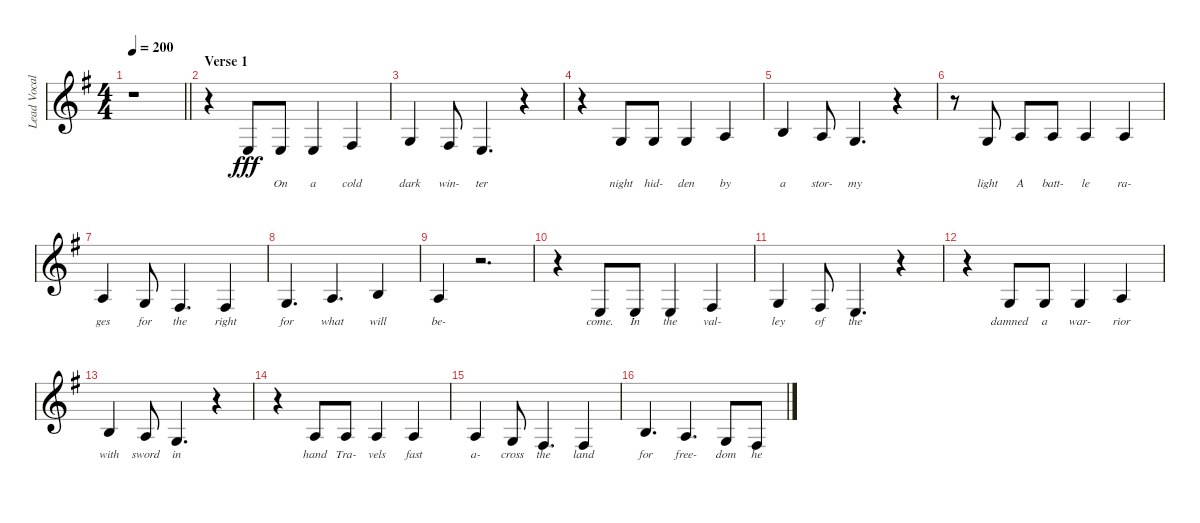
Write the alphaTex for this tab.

\track ("Lead Vocals" "Lead Vocal") {instrument lead2sawtooth}
\staff {score}
\tuning (E4 B3 G3 D3 A2 E2) {hide}
\ts (4 4)
\tempo 200
\clef g2
\barLineRight lightlight
\ks g
r.1{dy fff} |
\section ("" "Verse 1")
r.4 2.4.8{lyrics (0 "") lyrics (1 "") lyrics (2 "") lyrics (3 "") lyrics (4 "")} 2.4.8{lyrics (0 "On") lyrics (1 "") lyrics (2 "") lyrics (3 "") lyrics (4 "")} 2.4.4{lyrics (0 "a") lyrics (1 "") lyrics (2 "") lyrics (3 "") lyrics (4 "")} 4.4.4{lyrics (0 "cold") lyrics (1 "") lyrics (2 "") lyrics (3 "") lyrics (4 "")} |
5.4.4{lyrics (0 "dark") lyrics (1 "") lyrics (2 "") lyrics (3 "") lyrics (4 "")} 4.4.8{lyrics (0 "win-") lyrics (1 "") lyrics (2 "") lyrics (3 "") lyrics (4 "")} 2.4.4{d lyrics (0 "ter") lyrics (1 "") lyrics (2 "") lyrics (3 "") lyrics (4 "")} r.4 |
r.4 0.3.8{lyrics (0 "night") lyrics (1 "") lyrics (2 "") lyrics (3 "") lyrics (4 "")} 0.3.8{lyrics (0 "hid-") lyrics (1 "") lyrics (2 "") lyrics (3 "") lyrics (4 "")} 0.3.4{lyrics (0 "den") lyrics (1 "") lyrics (2 "") lyrics (3 "") lyrics (4 "")} 2.3.4{lyrics (0 "by") lyrics (1 "") lyrics (2 "") lyrics (3 "") lyrics (4 "")} |
4.3.4{lyrics (0 "a") lyrics (1 "") lyrics (2 "") lyrics (3 "") lyrics (4 "")} 2.3.8{lyrics (0 "stor-") lyrics (1 "") lyrics (2 "") lyrics (3 "") lyrics (4 "")} 0.3.4{d lyrics (0 "my") lyrics (1 "") lyrics (2 "") lyrics (3 "") lyrics (4 "")} r.4 |
r.8 0.3.8{lyrics (0 "light") lyrics (1 "") lyrics (2 "") lyrics (3 "") lyrics (4 "")} 2.3.8{lyrics (0 "A") lyrics (1 "") lyrics (2 "") lyrics (3 "") lyrics (4 "")} 2.3.8{lyrics (0 "batt-") lyrics (1 "") lyrics (2 "") lyrics (3 "") lyrics (4 "")} 2.3.4{lyrics (0 "le") lyrics (1 "") lyrics (2 "") lyrics (3 "") lyrics (4 "")} 2.3.4{lyrics (0 "ra-") lyrics (1 "") lyrics (2 "") lyrics (3 "") lyrics (4 "")} |
2.3.4{lyrics (0 "ges") lyrics (1 "") lyrics (2 "") lyrics (3 "") lyrics (4 "")} 0.3.8{lyrics (0 "for") lyrics (1 "") lyrics (2 "") lyrics (3 "") lyrics (4 "")} 4.4.4{d lyrics (0 "the") lyrics (1 "") lyrics (2 "") lyrics (3 "") lyrics (4 "")} 4.4.4{lyrics (0 "right") lyrics (1 "") lyrics (2 "") lyrics (3 "") lyrics (4 "")} |
0.3.4{d lyrics (0 "for") lyrics (1 "") lyrics (2 "") lyrics (3 "") lyrics (4 "")} 2.3.4{d lyrics (0 "what") lyrics (1 "") lyrics (2 "") lyrics (3 "") lyrics (4 "")} 4.3.4{lyrics (0 "will") lyrics (1 "") lyrics (2 "") lyrics (3 "") lyrics (4 "")} |
2.3.4{lyrics (0 "be-") lyrics (1 "") lyrics (2 "") lyrics (3 "") lyrics (4 "")} r.2{d} |
r.4 2.4.8{lyrics (0 "come.") lyrics (1 "") lyrics (2 "") lyrics (3 "") lyrics (4 "")} 2.4.8{lyrics (0 "In") lyrics (1 "") lyrics (2 "") lyrics (3 "") lyrics (4 "")} 2.4.4{lyrics (0 "the") lyrics (1 "") lyrics (2 "") lyrics (3 "") lyrics (4 "")} 4.4.4{lyrics (0 "val-") lyrics (1 "") lyrics (2 "") lyrics (3 "") lyrics (4 "")} |
5.4.4{lyrics (0 "ley") lyrics (1 "") lyrics (2 "") lyrics (3 "") lyrics (4 "")} 4.4.8{lyrics (0 "of") lyrics (1 "") lyrics (2 "") lyrics (3 "") lyrics (4 "")} 2.4.4{d lyrics (0 "the") lyrics (1 "") lyrics (2 "") lyrics (3 "") lyrics (4 "")} r.4 |
r.4 0.3.8{lyrics (0 "damned") lyrics (1 "") lyrics (2 "") lyrics (3 "") lyrics (4 "")} 0.3.8{lyrics (0 "a") lyrics (1 "") lyrics (2 "") lyrics (3 "") lyrics (4 "")} 0.3.4{lyrics (0 "war-") lyrics (1 "") lyrics (2 "") lyrics (3 "") lyrics (4 "")} 2.3.4{lyrics (0 "rior") lyrics (1 "") lyrics (2 "") lyrics (3 "") lyrics (4 "")} |
4.3.4{lyrics (0 "with") lyrics (1 "") lyrics (2 "") lyrics (3 "") lyrics (4 "")} 2.3.8{lyrics (0 "sword") lyrics (1 "") lyrics (2 "") lyrics (3 "") lyrics (4 "")} 0.3.4{d lyrics (0 "in") lyrics (1 "") lyrics (2 "") lyrics (3 "") lyrics (4 "")} r.4 |
r.4 2.3.8{lyrics (0 "hand") lyrics (1 "") lyrics (2 "") lyrics (3 "") lyrics (4 "")} 2.3.8{lyrics (0 "Tra-") lyrics (1 "") lyrics (2 "") lyrics (3 "") lyrics (4 "")} 2.3.4{lyrics (0 "vels") lyrics (1 "") lyrics (2 "") lyrics (3 "") lyrics (4 "")} 2.3.4{lyrics (0 "fast") lyrics (1 "") lyrics (2 "") lyrics (3 "") lyrics (4 "")} |
2.3.4{lyrics (0 "a-") lyrics (1 "") lyrics (2 "") lyrics (3 "") lyrics (4 "")} 0.3.8{lyrics (0 "cross") lyrics (1 "") lyrics (2 "") lyrics (3 "") lyrics (4 "")} 4.4.4{d lyrics (0 "the") lyrics (1 "") lyrics (2 "") lyrics (3 "") lyrics (4 "")} 4.4.4{lyrics (0 "land") lyrics (1 "") lyrics (2 "") lyrics (3 "") lyrics (4 "")} |
4.3.4{d lyrics (0 "for") lyrics (1 "") lyrics (2 "") lyrics (3 "") lyrics (4 "")} 2.3.4{d lyrics (0 "free-") lyrics (1 "") lyrics (2 "") lyrics (3 "") lyrics (4 "")} 5.4.8{lyrics (0 "dom") lyrics (1 "") lyrics (2 "") lyrics (3 "") lyrics (4 "")} 4.4.8{lyrics (0 "he") lyrics (1 "") lyrics (2 "") lyrics (3 "") lyrics (4 "")}
